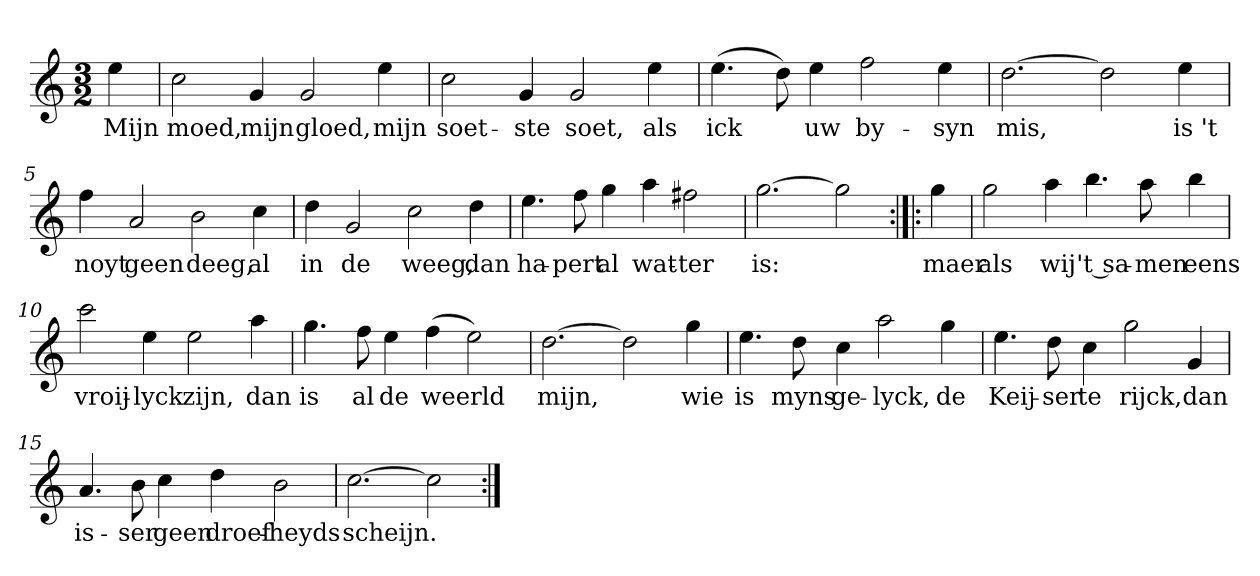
**kern	**text
*part1	*part1
*staff1	*staff1
*clefG2	*
*k[]	*
*C:	*
*M3/2	*
*MM120	*
=	=
4ee	Mijn
=1	=1
2cc	moed,
4g	mijn
2g	gloed,
4ee	mijn
=2	=2
2cc	soet-
4g	-ste
2g	soet,
4ee	als
=3	=3
(4.ee	ick
8dd)	.
4ee	uw
2ff	by-
4ee	-syn
=4	=4
[2.dd	mis,
2dd]	.
4ee	is 't
=5	=5
4ff	noyt
2a	geen
2b	deeg,
4cc	al
=6	=6
4dd	in
2g	de
2cc	weeg,
4dd	dan
=7	=7
4.ee	ha-
8ff	-pert
4gg	al
4aa	wat-
2ff#X	-ter
=8	=8
[2.gg	is:
2gg]	.
=:|!|:	=:|!|:
4gg	maer
=9	=9
2gg	als
4aa	wij
4.bb	't sa-
8aa	-men
4bb	eens
=10	=10
2ccc	vroij-
4ee	-lyck
2ee	zijn,
4aa	dan
=11	=11
4.gg	is
8ff	al
4ee	de
(4ff	weerld
2ee)	.
=12	=12
[2.dd	mijn,
2dd]	.
4gg	wie
=13	=13
4.ee	is
8dd	myns
4cc	ge-
2aa	-lyck,
4gg	de
=14	=14
4.ee	Keij-
8dd	-ser
4cc	te
2gg	rijck,
4g	dan
=15	=15
4.a	is-
8b	-ser
4cc	geen
4dd	droef-
2b	-heyds
=16	=16
[2.cc	scheijn.
2cc]	.
=:|!	=:|!
*-	*-
